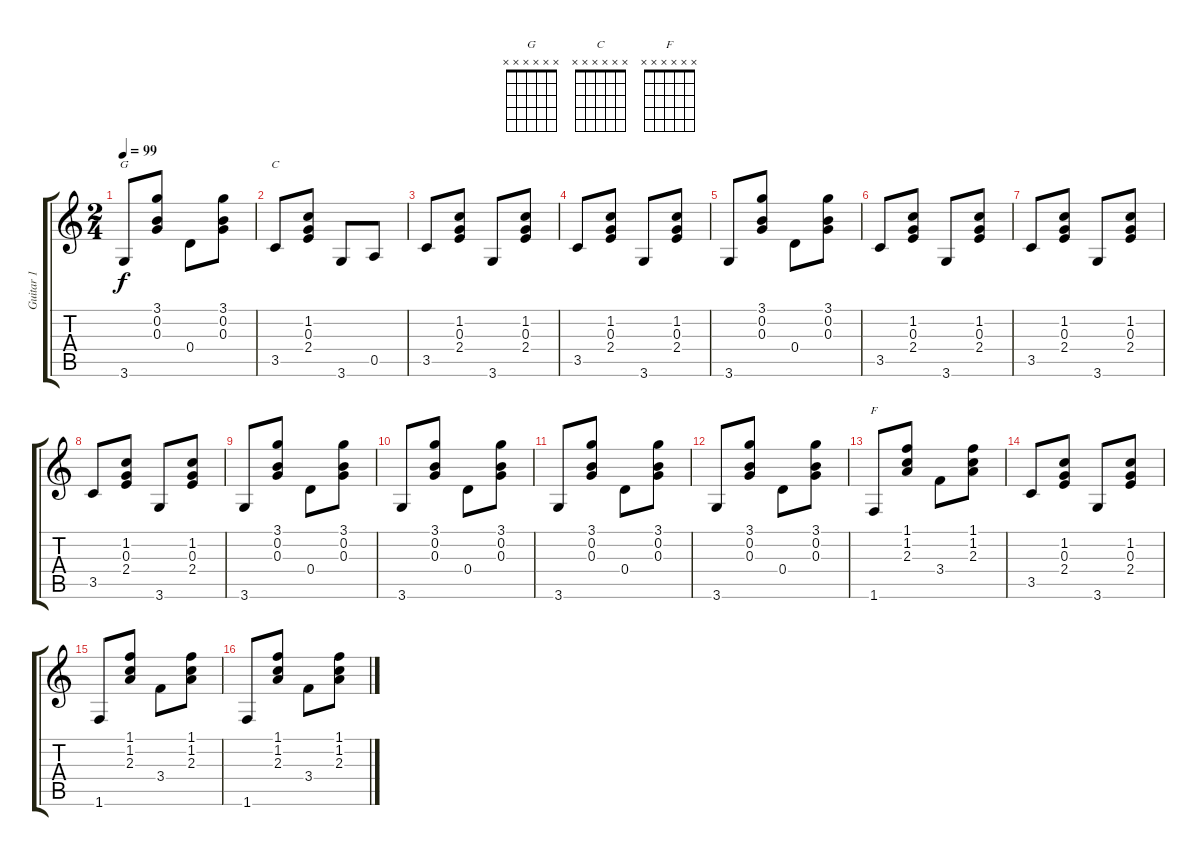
\track ("Guitar 1" "Guitar 1") {instrument acousticguitarsteel}
\staff {score tabs}
\tuning (E4 B3 G3 D3 A2 E2) {hide}
\chord ("G" x x x x x x) {firstfret 0}
\chord ("C" x x x x x x) {firstfret 0}
\chord ("F" x x x x x x) {firstfret 0}
\ts (2 4)
\tempo 99
\clef g2
\ks c
3.6.8{ch "G" dy f} (3.1 0.2 0.3).8 0.4.8 (3.1 0.2 0.3).8 |
3.5.8{ch "C"} (1.2 0.3 2.4).8 3.6.8 0.5.8 |
3.5.8 (1.2 0.3 2.4).8 3.6.8 (1.2 0.3 2.4).8 |
3.5.8 (1.2 0.3 2.4).8 3.6.8 (1.2 0.3 2.4).8 |
3.6.8 (3.1 0.2 0.3).8 0.4.8 (3.1 0.2 0.3).8 |
3.5.8 (1.2 0.3 2.4).8 3.6.8 (1.2 0.3 2.4).8 |
3.5.8 (1.2 0.3 2.4).8 3.6.8 (1.2 0.3 2.4).8 |
3.5.8 (1.2 0.3 2.4).8 3.6.8 (1.2 0.3 2.4).8 |
3.6.8 (3.1 0.2 0.3).8 0.4.8 (3.1 0.2 0.3).8 |
3.6.8 (3.1 0.2 0.3).8 0.4.8 (3.1 0.2 0.3).8 |
3.6.8 (3.1 0.2 0.3).8 0.4.8 (3.1 0.2 0.3).8 |
3.6.8 (3.1 0.2 0.3).8 0.4.8 (3.1 0.2 0.3).8 |
1.6.8{ch "F"} (1.1 1.2 2.3).8 3.4.8 (1.1 1.2 2.3).8 |
3.5.8 (1.2 0.3 2.4).8 3.6.8 (1.2 0.3 2.4).8 |
1.6.8 (1.1 1.2 2.3).8 3.4.8 (1.1 1.2 2.3).8 |
1.6.8 (1.1 1.2 2.3).8 3.4.8 (1.1 1.2 2.3).8
